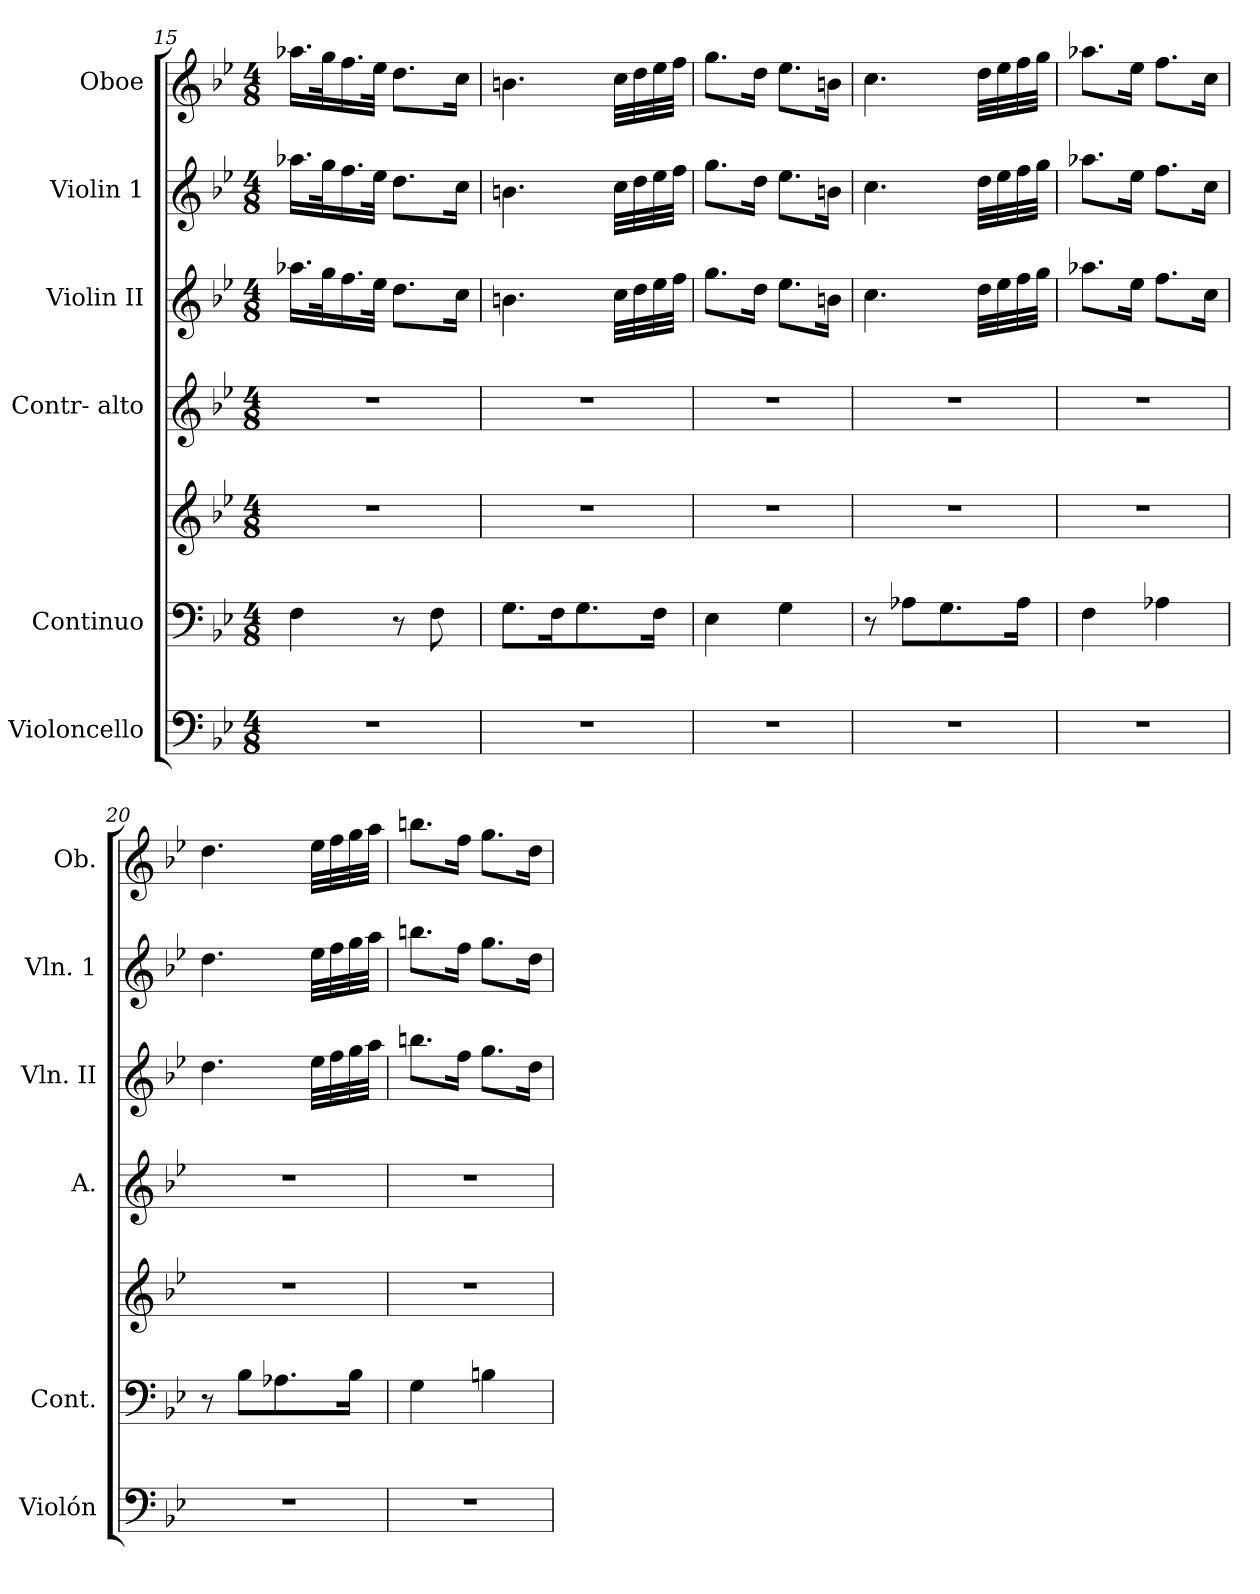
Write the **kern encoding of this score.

**kern	**kern	**kern	**kern	**kern	**kern	**kern
*part6	*part5	*part5	*part4	*part3	*part2	*part1
*staff7	*staff6	*staff5	*staff4	*staff3	*staff2	*staff1
*I"Violoncello	*I"Continuo	*	*I"Contr- alto	*I"Violin II	*I"Violin 1	*I"Oboe
*I'Violón	*I'Cont.	*	*I'A.	*I'Vln. II	*I'Vln. 1	*I'Ob.
*clefF4	*clefF4	*clefG2	*clefG2	*clefG2	*clefG2	*clefG2
*k[b-e-]	*k[b-e-]	*k[b-e-]	*k[b-e-]	*k[b-e-]	*k[b-e-]	*k[b-e-]
*B-:	*B-:	*B-:	*B-:	*B-:	*B-:	*B-:
*M4/8	*M4/8	*M4/8	*M4/8	*M4/8	*M4/8	*M4/8
=15	=15	=15	=15	=15	=15	=15
!LO:N:vis=1	!	!LO:N:vis=1	!LO:N:vis=1	!	!	!
2r	4Fi\	2r	2r	16.aa-Xi\LL	16.aa-Xi\LL	16.aa-Xi\LL
.	.	.	.	32ggi\k	32ggi\k	32ggi\k
.	.	.	.	16.ffi\	16.ffi\	16.ffi\
.	.	.	.	32ee-i\JJk	32ee-i\JJk	32ee-i\JJk
.	8r	.	.	8.ddi\L	8.ddi\L	8.ddi\L
.	8Fi\	.	.	.	.	.
.	.	.	.	16cci\Jk	16cci\Jk	16cci\Jk
=16	=16	=16	=16	=16	=16	=16
!LO:N:vis=1	!	!LO:N:vis=1	!LO:N:vis=1	!	!	!
2r	8.Gi\L	2r	2r	4.bni\	4.bni\	4.bni\
.	16Fi\k	.	.	.	.	.
.	8.Gi\	.	.	.	.	.
.	.	.	.	32cci\LLL	32cci\LLL	32cci\LLL
.	.	.	.	32ddi\	32ddi\	32ddi\
.	16Fi\Jk	.	.	32ee-i\	32ee-i\	32ee-i\
.	.	.	.	32ffi\JJJ	32ffi\JJJ	32ffi\JJJ
!!LO:LB:g=z
=17	=17	=17	=17	=17	=17	=17
!LO:N:vis=1	!	!LO:N:vis=1	!LO:N:vis=1	!	!	!
2r	4E-i\	2r	2r	8.ggi\L	8.ggi\L	8.ggi\L
.	.	.	.	16ddi\Jk	16ddi\Jk	16ddi\Jk
.	4Gi\	.	.	8.ee-i\L	8.ee-i\L	8.ee-i\L
.	.	.	.	16bni\Jk	16bni\Jk	16bni\Jk
=18	=18	=18	=18	=18	=18	=18
!LO:N:vis=1	!	!LO:N:vis=1	!LO:N:vis=1	!	!	!
2r	8r	2r	2r	4.cci\	4.cci\	4.cci\
.	8A-Xi\L	.	.	.	.	.
.	8.Gi\	.	.	.	.	.
.	.	.	.	32ddi\LLL	32ddi\LLL	32ddi\LLL
.	.	.	.	32ee-i\	32ee-i\	32ee-i\
.	16A-i\Jk	.	.	32ffi\	32ffi\	32ffi\
.	.	.	.	32ggi\JJJ	32ggi\JJJ	32ggi\JJJ
=19	=19	=19	=19	=19	=19	=19
!LO:N:vis=1	!	!LO:N:vis=1	!LO:N:vis=1	!	!	!
2r	4Fi\	2r	2r	8.aa-Xi\L	8.aa-Xi\L	8.aa-Xi\L
.	.	.	.	16ee-i\Jk	16ee-i\Jk	16ee-i\Jk
.	4A-Xi\	.	.	8.ffi\L	8.ffi\L	8.ffi\L
.	.	.	.	16cci\Jk	16cci\Jk	16cci\Jk
=20	=20	=20	=20	=20	=20	=20
!LO:N:vis=1	!	!LO:N:vis=1	!LO:N:vis=1	!	!	!
2r	8r	2r	2r	4.ddi\	4.ddi\	4.ddi\
.	8B-i\L	.	.	.	.	.
.	8.A-Xi\	.	.	.	.	.
.	.	.	.	32ee-i\LLL	32ee-i\LLL	32ee-i\LLL
.	.	.	.	32ffi\	32ffi\	32ffi\
.	16B-i\Jk	.	.	32ggi\	32ggi\	32ggi\
.	.	.	.	32aai\JJJ	32aai\JJJ	32aai\JJJ
=21	=21	=21	=21	=21	=21	=21
!LO:N:vis=1	!	!LO:N:vis=1	!LO:N:vis=1	!	!	!
2r	4Gi\	2r	2r	8.bbni\L	8.bbni\L	8.bbni\L
.	.	.	.	16ffi\Jk	16ffi\Jk	16ffi\Jk
.	4Bni\	.	.	8.ggi\L	8.ggi\L	8.ggi\L
.	.	.	.	16ddi\Jk	16ddi\Jk	16ddi\Jk
=	=	=	=	=	=	=
*-	*-	*-	*-	*-	*-	*-
